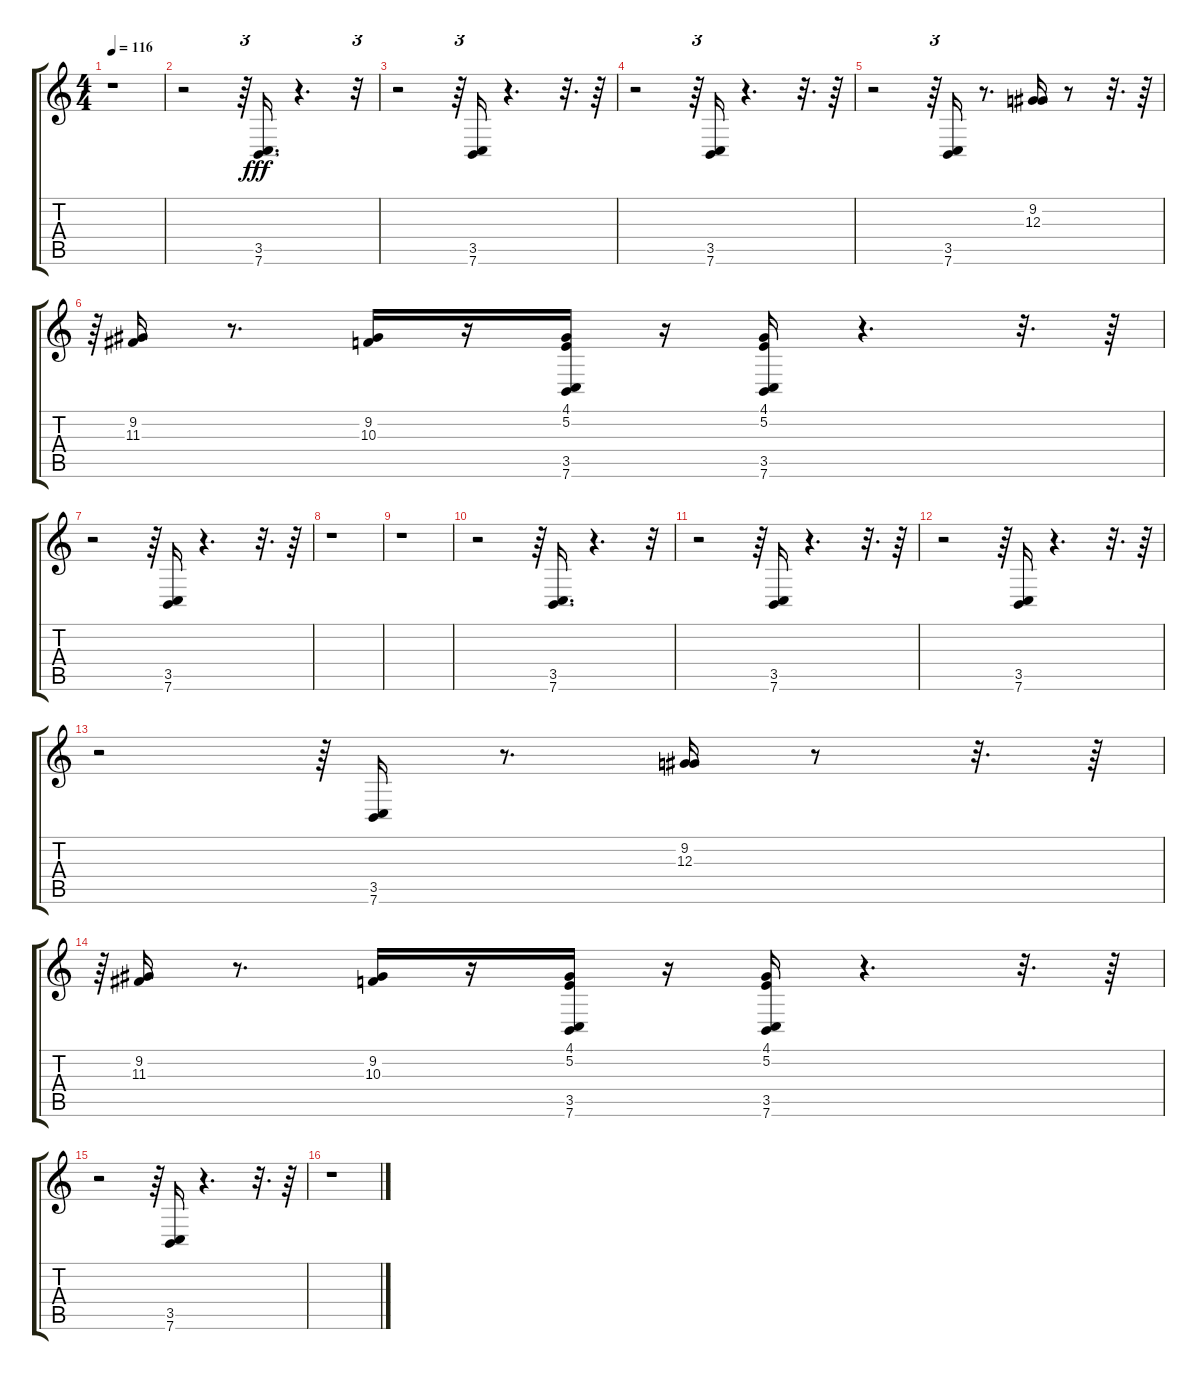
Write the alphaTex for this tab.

\track "" {instrument melodictom}
\staff {score tabs}
\tuning (E4 B3 G3 D3 A2 E2) {hide}
\ts (4 4)
\tempo 116
\clef g2
\ks c
r.1{dy fff} |
r.2 r.64{tu (3 2)} (3.5 7.6).16{d} r.4{d} r.32{tu (3 2)} |
r.2 r.64{tu (3 2)} (3.5 7.6).16 r.4{d} r.32{d} r.64 |
r.2 r.64{tu (3 2)} (3.5 7.6).16 r.4{d} r.32{d} r.64 |
r.2 r.64{tu (3 2)} (3.5 7.6).16 r.8{d} (9.2 12.3).16 r.8 r.32{d} r.64 |
r.64{tu (3 2)} (9.2 11.3).16 r.8{d} (9.2 10.3).16 r.16 (4.1 5.2 3.5 7.6).16 r.16 (4.1 5.2 3.5 7.6).16 r.4{d} r.32{d} r.64 |
r.2 r.64{tu (3 2)} (3.5 7.6).16 r.4{d} r.32{d} r.64 |
r.1 |
r.1 |
r.2 r.64{tu (3 2)} (3.5 7.6).16{d} r.4{d} r.32{tu (3 2)} |
r.2 r.64{tu (3 2)} (3.5 7.6).16 r.4{d} r.32{d} r.64 |
r.2 r.64{tu (3 2)} (3.5 7.6).16 r.4{d} r.32{d} r.64 |
r.2 r.64{tu (3 2)} (3.5 7.6).16 r.8{d} (9.2 12.3).16 r.8 r.32{d} r.64 |
r.64{tu (3 2)} (9.2 11.3).16 r.8{d} (9.2 10.3).16 r.16 (4.1 5.2 3.5 7.6).16 r.16 (4.1 5.2 3.5 7.6).16 r.4{d} r.32{d} r.64 |
r.2 r.64{tu (3 2)} (3.5 7.6).16 r.4{d} r.32{d} r.64 |
r.1
